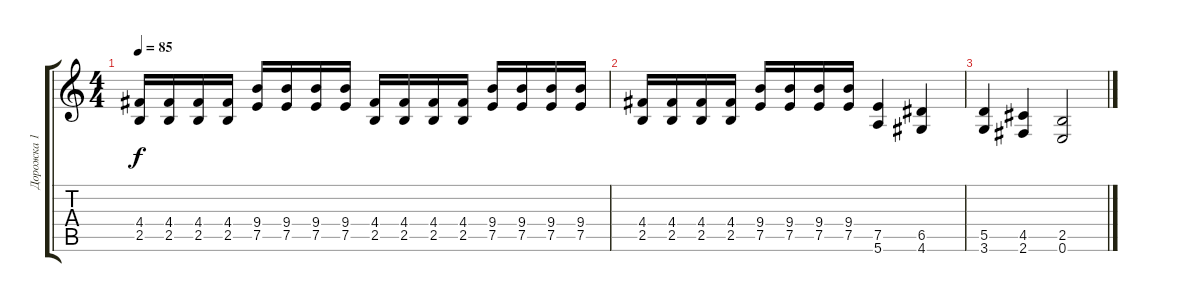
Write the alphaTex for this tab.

\track ("Дорожка 1" "Дорожка 1") {instrument distortionguitar}
\staff {score tabs}
\tuning (E4 B3 G3 D3 A2 E2) {hide}
\ts (4 4)
\tempo 85
\clef g2
\ks c
(4.4 2.5).16{dy f} (4.4 2.5).16 (4.4 2.5).16 (4.4 2.5).16 (9.4 7.5).16 (9.4 7.5).16 (9.4 7.5).16 (9.4 7.5).16 (4.4 2.5).16 (4.4 2.5).16 (4.4 2.5).16 (4.4 2.5).16 (9.4 7.5).16 (9.4 7.5).16 (9.4 7.5).16 (9.4 7.5).16 |
(4.4 2.5).16 (4.4 2.5).16 (4.4 2.5).16 (4.4 2.5).16 (9.4 7.5).16 (9.4 7.5).16 (9.4 7.5).16 (9.4 7.5).16 (7.5 5.6).4 (6.5 4.6).4 |
(5.5 3.6).4 (4.5 2.6).4 (2.5 0.6).2
